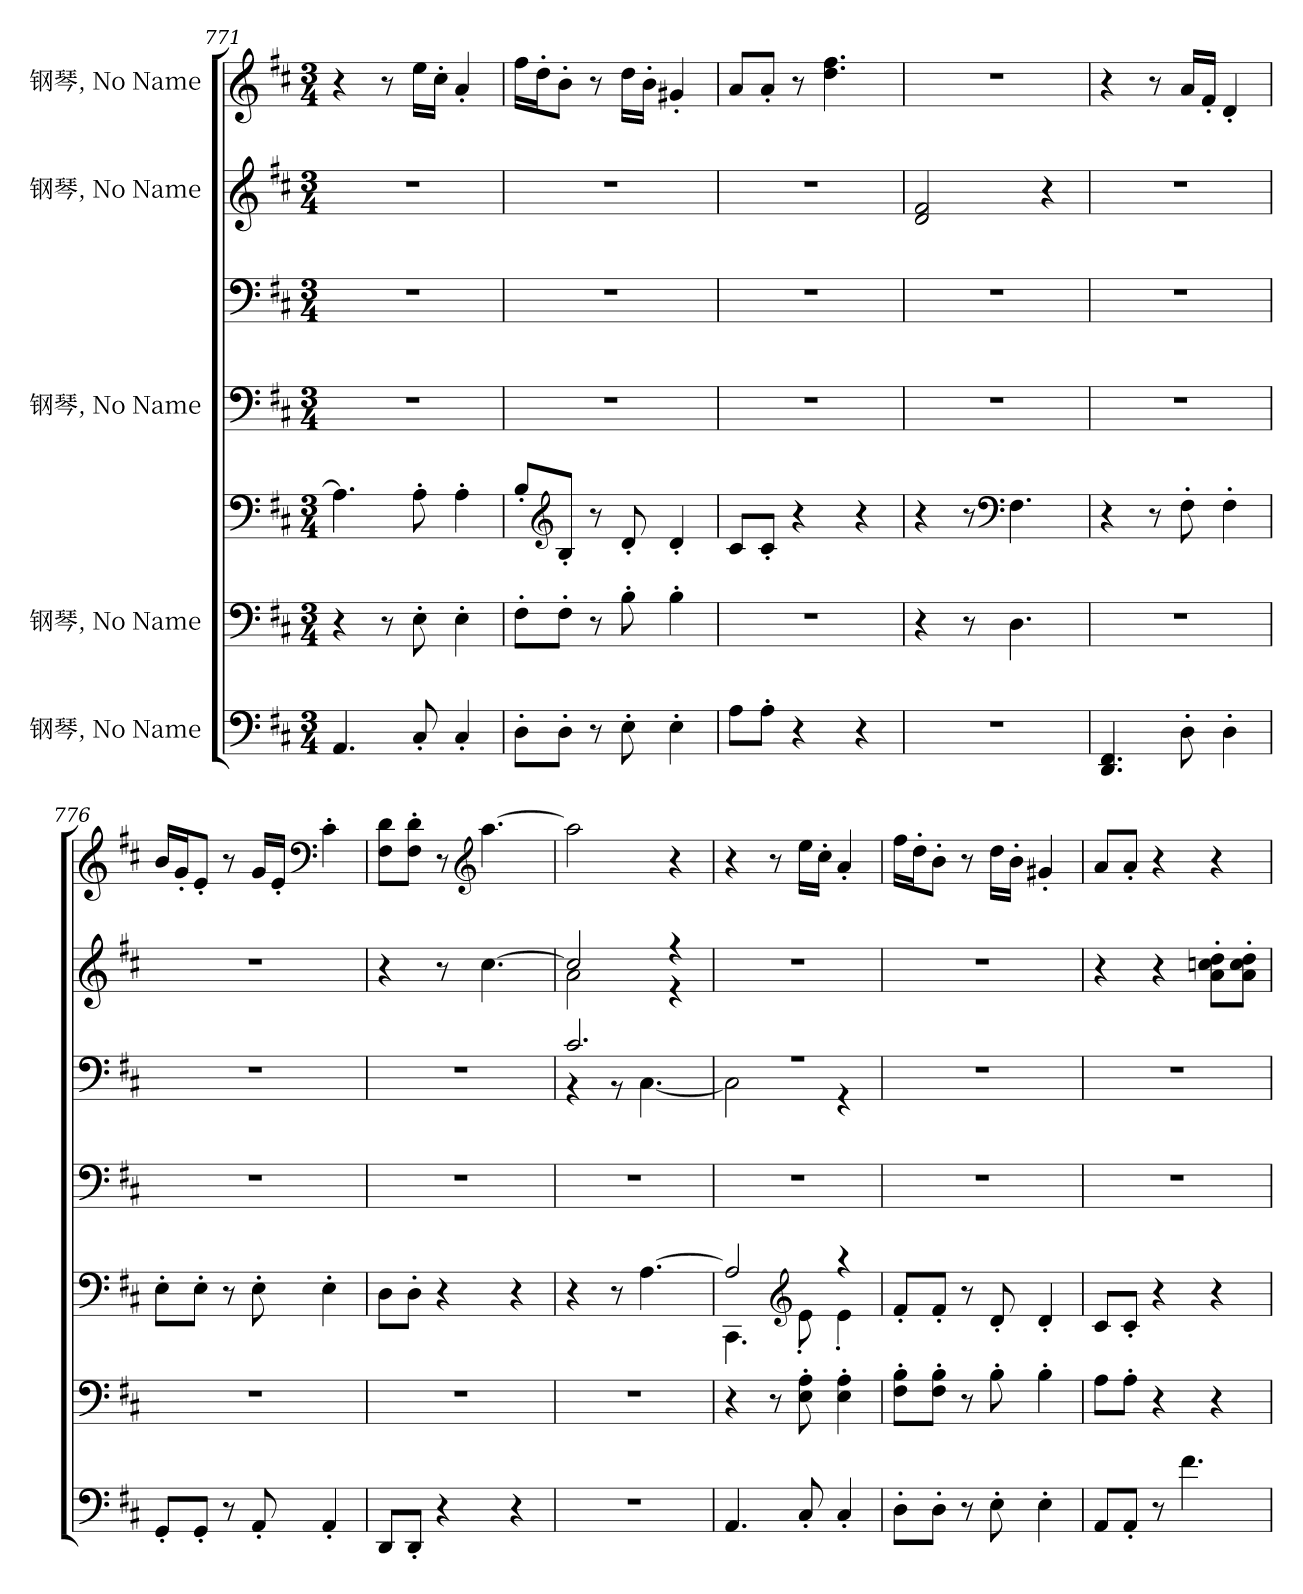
**kern	**kern	**kern	**kern	**kern	**kern	**kern
*part5	*part4	*part4	*part3	*part3	*part2	*part1
*staff7	*staff6	*staff5	*staff4	*staff3	*staff2	*staff1
*I"钢琴, No Name	*I"钢琴, No Name	*	*I"钢琴, No Name	*	*I"钢琴, No Name	*I"钢琴, No Name
*clefF4	*clefF4	*clefF4	*clefF4	*clefF4	*clefG2	*clefG2
*k[f#c#]	*k[f#c#]	*k[f#c#]	*k[f#c#]	*k[f#c#]	*k[f#c#]	*k[f#c#]
*M3/4	*M3/4	*M3/4	*M3/4	*M3/4	*M3/4	*M3/4
=771	=771	=771	=771	=771	=771	=771
4.AA/	4r	4.A\]	2.r	2.r	2.r	4r
*	*	*	*	*	*	*MM163
.	8r	.	.	.	.	8r
*	*	*	*	*	*	*MM167
8C#'/	8E'\	8A'\	.	.	.	16ee\LL
.	.	.	.	.	.	16cc#'\JJ
4C#'/	4E'\	4A'\	.	.	.	4a'/
!!LO:PB:g=z
=772	=772	=772	=772	=772	=772	=772
8D'\L	8F#'\L	8B'/L	2.r	2.r	2.r	16ff#\LL
.	.	.	.	.	.	16dd'\J
*	*	*clefG2	*	*	*	*
8D'\J	8F#'\J	8B'/J	.	.	.	8b'\J
8r	8r	8r	.	.	.	8r
8E'\	8B'\	8d'/	.	.	.	16dd\LL
.	.	.	.	.	.	16b'\JJ
4E'\	4B'\	4d'/	.	.	.	4g#X'/
=773	=773	=773	=773	=773	=773	=773
8A\L	2.r	8c#/L	2.r	2.r	2.r	8a/L
8A'\J	.	8c#'/J	.	.	.	8a'/J
*	*	*	*	*	*	*MM165
4r	.	4r	.	.	.	8r
*	*	*	*	*	*	*MM167
.	.	.	.	.	.	4.dd\ 4.ff#\
4r	.	4r	.	.	.	.
=774	=774	=774	=774	=774	=774	=774
2.r	4r	4r	2.r	2.r	2d/ 2f#/	2.r
.	8r	8r	.	.	.	.
*	*	*clefF4	*	*	*	*
.	4.D\	4.F#\	.	.	.	.
.	.	.	.	.	4r	.
=775	=775	=775	=775	=775	=775	=775
4.DD/ 4.FF#/	2.r	4r	2.r	2.r	2.r	4r
*	*	*	*	*	*	*MM163
.	.	8r	.	.	.	8r
*	*	*	*	*	*	*MM167
8D'\	.	8F#'\	.	.	.	16a/LL
.	.	.	.	.	.	16f#'/JJ
4D'\	.	4F#'\	.	.	.	4d'/
=776	=776	=776	=776	=776	=776	=776
8GG'/L	2.r	8E'\L	2.r	2.r	2.r	16b/LL
.	.	.	.	.	.	16g'/J
8GG'/J	.	8E'\J	.	.	.	8e'/J
8r	.	8r	.	.	.	8r
8AA'/	.	8E'\	.	.	.	16g/LL
.	.	.	.	.	.	16e'/JJ
*	*	*	*	*	*	*clefF4
4AA'/	.	4E'\	.	.	.	4c#'\
!!LO:PB:g=z
=777	=777	=777	=777	=777	=777	=777
8DD/L	2.r	8D\L	2.r	2.r	4r	8F#\ 8d\L
8DD'/J	.	8D'\J	.	.	.	8F#\' 8d\'J
*	*	*	*	*	*	*MM165
4r	.	4r	.	.	8r	8r
*	*	*	*	*	*	*clefG2
*	*	*	*	*	*	*MM167
.	.	.	.	.	[4.cc#\	[4.aa\
4r	.	4r	.	.	.	.
=778	=778	=778	=778	=778	=778	=778
*	*	*	*	*^	*^	*
2.r	2.r	4r	2.r	2.c#/	4r	2cc#/]	2a\	2aa\]
.	.	8r	.	.	8r	.	.	.
.	.	[4.A\	.	.	[4.C#\	.	.	.
.	.	.	.	.	.	4r	4r	4r
*	*	*	*	*	*	*v	*v	*
=779	=779	=779	=779	=779	=779	=779	=779
*	*	*^	*	*	*	*	*
4.AA/	4r	2A/]	4.CC#\	2.r	2.r	2C#\]	2.r	4r
*	*	*	*	*	*	*	*	*MM163
.	8r	.	.	.	.	.	.	8r
*	*	*clefG2	*	*	*	*	*	*
*	*	*	*	*	*	*	*	*MM167
8C#'/	8E\' 8A\'	.	8e'\	.	.	.	.	16ee\LL
.	.	.	.	.	.	.	.	16cc#'\JJ
4C#'/	4E\' 4A\'	4r	4e'\	.	.	4r	.	4a'/
*	*	*v	*v	*	*v	*v	*	*
=780	=780	=780	=780	=780	=780	=780
8D'\L	8F#\' 8B\'L	8f#'/L	2.r	2.r	2.r	16ff#\LL
.	.	.	.	.	.	16dd'\J
8D'\J	8F#\' 8B\'J	8f#'/J	.	.	.	8b'\J
8r	8r	8r	.	.	.	8r
8E'\	8B'\	8d'/	.	.	.	16dd\LL
.	.	.	.	.	.	16b'\JJ
4E'\	4B'\	4d'/	.	.	.	4g#X'/
=781	=781	=781	=781	=781	=781	=781
8AA/L	8A\L	8c#/L	2.r	2.r	4r	8a/L
8AA'/J	8A'\J	8c#'/J	.	.	.	8a'/J
*	*	*	*	*	*	*MM165
8r	4r	4r	.	.	4r	4r
4.f#\	.	.	.	.	.	.
.	4r	4r	.	.	8a\' 8ccn\' 8dd\'L	4r
.	.	.	.	.	8a\' 8cc\' 8dd\'J	.
=	=	=	=	=	=	=
*-	*-	*-	*-	*-	*-	*-
